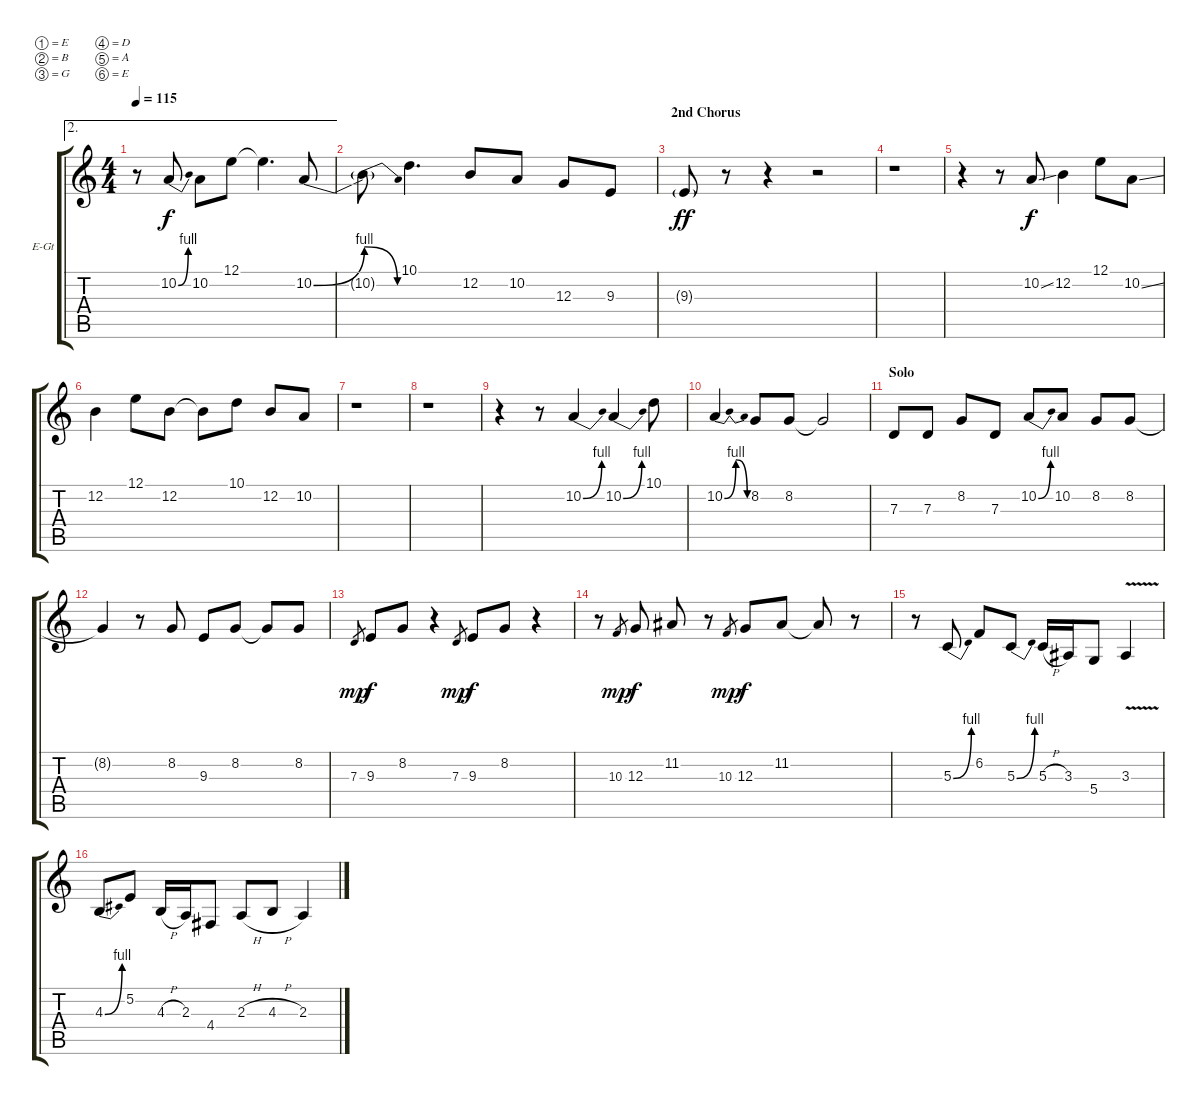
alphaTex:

\bracketExtendMode groupsimilarinstruments
\firstSystemTrackNameOrientation horizontal
\otherSystemsTrackNameOrientation horizontal
\track ("Guitar 2" "E-Gt") {instrument overdrivenguitar}
\staff {score tabs}
\tuning (E3 B2 G2 D2 A1 E1)
\ae 2
\ts (4 4)
\tempo 115
\clef g2
\ks c
r.8{dy ff} 10.2{be (bend 0 0 60 4)}.8{dy f} 10.2.8 12.1.8 12.1{t}.4{d} 10.2{be (bend 0 0 60 4)}.8 |
10.2{be (release 0 4 60 0) t}.8 10.1.4{d} 12.2.8 10.2.8 12.3.8 9.3.8 |
\section ("" "2nd Chorus")
9.3{g}.8{dy ff} r.8 r.4 r.2 |
r.1 |
r.4 r.8 10.2{ss}.8{dy f} 12.2.4 12.1.8 10.2{ss}.8 |
12.2.4 12.1.8 12.2.8 12.2{t}.8 10.1.8 12.2.8 10.2.8 |
r.1 |
r.1 |
r.4 r.8 10.2{be (bend 0 0 60 4)}.4 10.2{be (bend 0 0 60 4)}.4 10.1.8 |
10.2{be (bendrelease 0 0 30 4 30 4 60 0)}.4 8.2.8 8.2.8 8.2{t}.2 |
\section ("" "Solo")
7.3.8 7.3.8 8.2.8 7.3.8 10.2{be (bend 0 0 60 4)}.8 10.2.8 8.2.8 8.2.8 |
8.2{t}.4 r.8 8.2.8 9.3.8 8.2.8 8.2{t}.8 8.2.8 |
7.3.8{gr dy mp} 9.3.8{dy f} 8.2.8 r.4 7.3.8{gr dy mp} 9.3.8{dy f} 8.2.8 r.4 |
r.8 10.3.8{gr dy mp} 12.3.8{dy f} 11.2.8 r.8 10.3.8{gr dy mp} 12.3.8{dy f} 11.2.8 11.2{t}.8 r.8 |
r.8 5.3{be (bend 0 0 60 4)}.8 6.2.8 5.3{be (bend 0 0 60 4)}.8 5.3{h}.16 3.3.16 5.4.8 3.3{v}.4 |
4.3{be (bend 0 0 60 4)}.8 5.2.8 4.3{h}.16 2.3.16 4.4.8 2.3{h}.8 4.3{h}.8 2.3.4
